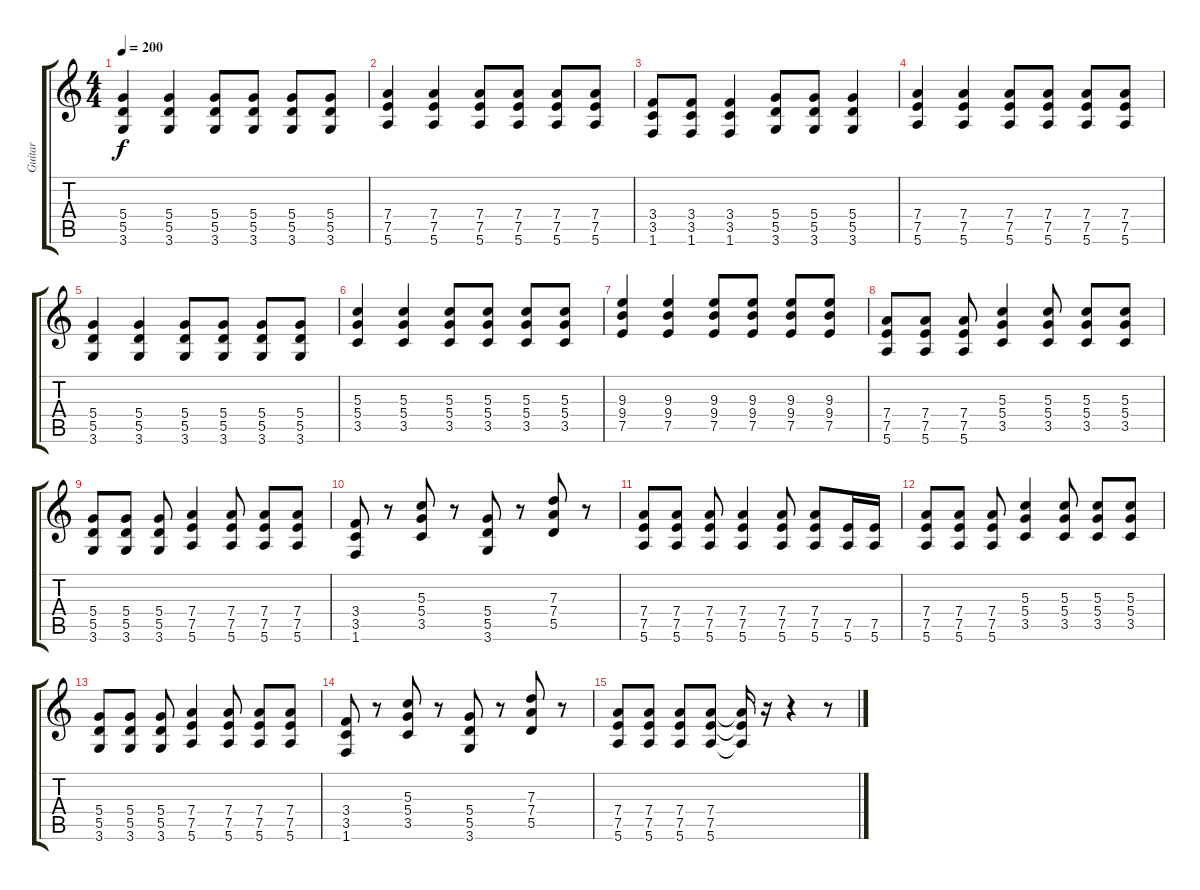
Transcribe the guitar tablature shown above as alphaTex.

\track ("Guitar" "Guitar") {instrument distortionguitar}
\staff {score tabs}
\tuning (E4 B3 G3 D3 A2 E2) {hide}
\ts (4 4)
\tempo 200
\clef g2
\ks c
(5.4 5.5 3.6).4{dy f} (5.4 5.5 3.6).4 (5.4 5.5 3.6).8 (5.4 5.5 3.6).8 (5.4 5.5 3.6).8 (5.4 5.5 3.6).8 |
(7.4 7.5 5.6).4 (7.4 7.5 5.6).4 (7.4 7.5 5.6).8 (7.4 7.5 5.6).8 (7.4 7.5 5.6).8 (7.4 7.5 5.6).8 |
(3.4 3.5 1.6).8 (3.4 3.5 1.6).8 (3.4 3.5 1.6).4 (5.4 5.5 3.6).8 (5.4 5.5 3.6).8 (5.4 5.5 3.6).4 |
(7.4 7.5 5.6).4 (7.4 7.5 5.6).4 (7.4 7.5 5.6).8 (7.4 7.5 5.6).8 (7.4 7.5 5.6).8 (7.4 7.5 5.6).8 |
(5.4 5.5 3.6).4 (5.4 5.5 3.6).4 (5.4 5.5 3.6).8 (5.4 5.5 3.6).8 (5.4 5.5 3.6).8 (5.4 5.5 3.6).8 |
(5.3 5.4 3.5).4 (5.3 5.4 3.5).4 (5.3 5.4 3.5).8 (5.3 5.4 3.5).8 (5.3 5.4 3.5).8 (5.3 5.4 3.5).8 |
(9.3 9.4 7.5).4 (9.3 9.4 7.5).4 (9.3 9.4 7.5).8 (9.3 9.4 7.5).8 (9.3 9.4 7.5).8 (9.3 9.4 7.5).8 |
(7.4 7.5 5.6).8 (7.4 7.5 5.6).8 (7.4 7.5 5.6).8 (5.3 5.4 3.5).4 (5.3 5.4 3.5).8 (5.3 5.4 3.5).8 (5.3 5.4 3.5).8 |
(5.4 5.5 3.6).8 (5.4 5.5 3.6).8 (5.4 5.5 3.6).8 (7.4 7.5 5.6).4 (7.4 7.5 5.6).8 (7.4 7.5 5.6).8 (7.4 7.5 5.6).8 |
(3.4 3.5 1.6).8 r.8 (5.3 5.4 3.5).8 r.8 (5.4 5.5 3.6).8 r.8 (7.3 7.4 5.5).8 r.8 |
(7.4 7.5 5.6).8 (7.4 7.5 5.6).8 (7.4 7.5 5.6).8 (7.4 7.5 5.6).4 (7.4 7.5 5.6).8 (7.4 7.5 5.6).8 (7.5 5.6).16 (7.5 5.6).16 |
(7.4 7.5 5.6).8 (7.4 7.5 5.6).8 (7.4 7.5 5.6).8 (5.3 5.4 3.5).4 (5.3 5.4 3.5).8 (5.3 5.4 3.5).8 (5.3 5.4 3.5).8 |
(5.4 5.5 3.6).8 (5.4 5.5 3.6).8 (5.4 5.5 3.6).8 (7.4 7.5 5.6).4 (7.4 7.5 5.6).8 (7.4 7.5 5.6).8 (7.4 7.5 5.6).8 |
(3.4 3.5 1.6).8 r.8 (5.3 5.4 3.5).8 r.8 (5.4 5.5 3.6).8 r.8 (7.3 7.4 5.5).8 r.8 |
(7.4 7.5 5.6).8 (7.4 7.5 5.6).8 (7.4 7.5 5.6).8 (7.4 7.5 5.6).8 (7.4{t} 7.5{t} 5.6{t}).16 r.16 r.4 r.8
